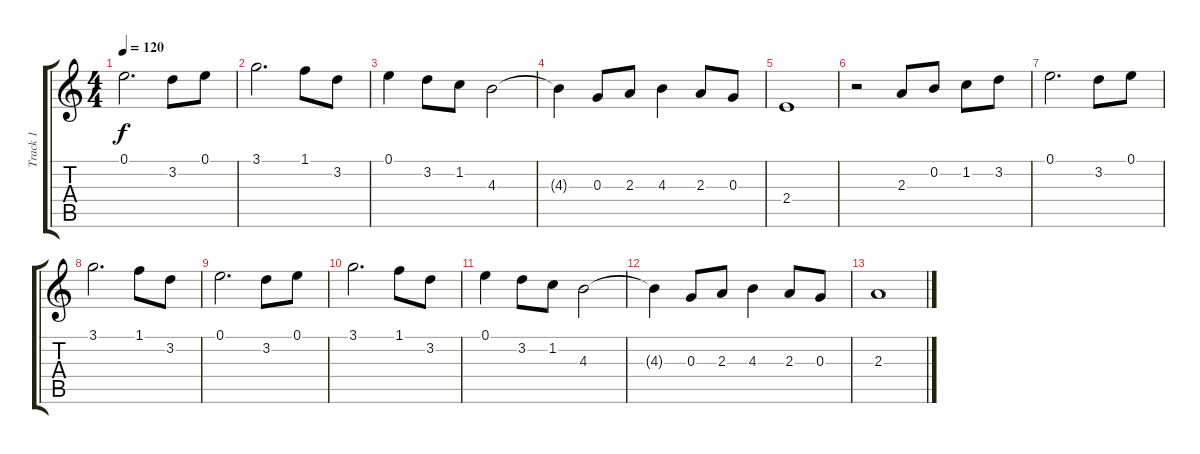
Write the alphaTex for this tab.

\track ("Track 1" "Track 1") {instrument acousticguitarsteel}
\staff {score tabs}
\tuning (E4 B3 G3 D3 A2 E2) {hide}
\ts (4 4)
\tempo 120
\clef g2
\ks c
0.1.2{d dy f} 3.2.8 0.1.8 |
3.1.2{d} 1.1.8 3.2.8 |
0.1.4 3.2.8 1.2.8 4.3.2 |
4.3{t}.4 0.3.8 2.3.8 4.3.4 2.3.8 0.3.8 |
2.4.1 |
r.2 2.3.8 0.2.8 1.2.8 3.2.8 |
0.1.2{d} 3.2.8 0.1.8 |
3.1.2{d} 1.1.8 3.2.8 |
0.1.2{d} 3.2.8 0.1.8 |
3.1.2{d} 1.1.8 3.2.8 |
0.1.4 3.2.8 1.2.8 4.3.2 |
4.3{t}.4 0.3.8 2.3.8 4.3.4 2.3.8 0.3.8 |
2.3.1
